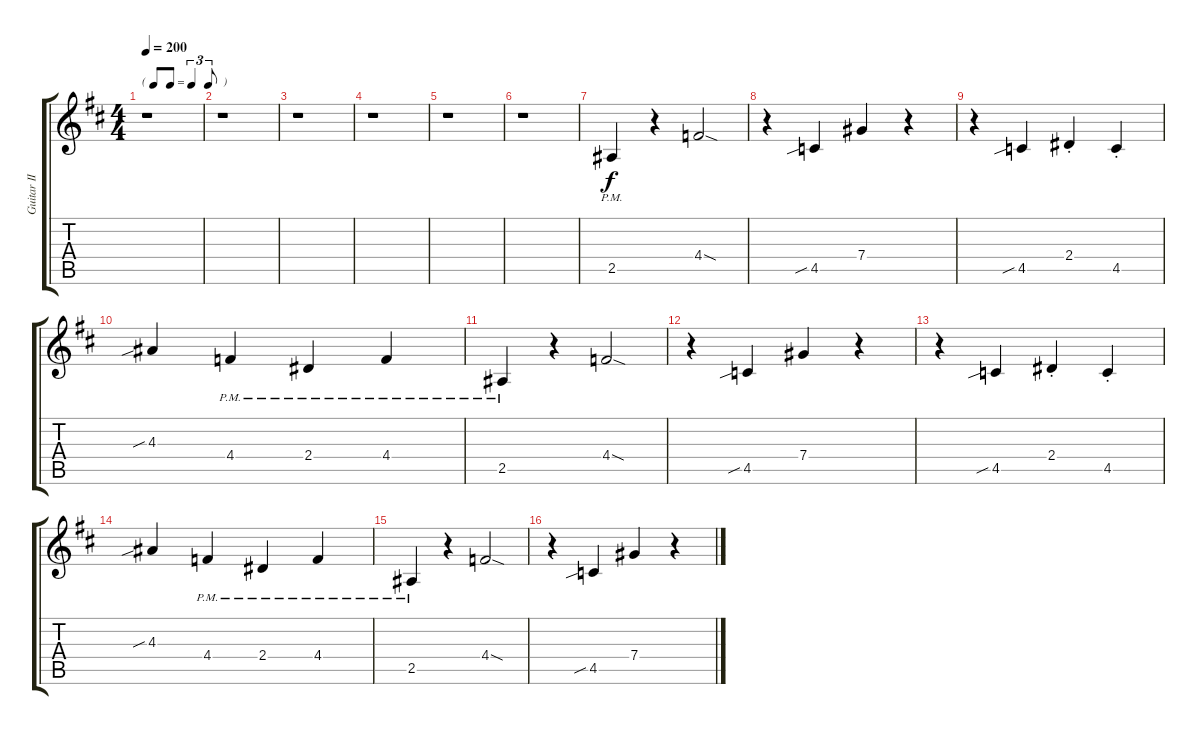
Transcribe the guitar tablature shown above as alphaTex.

\track ("Guitar II (Hitsugi)" "Guitar II ") {instrument overdrivenguitar}
\staff {score tabs}
\tuning (Eb4 Bb3 Gb3 Db3 Ab2 Eb2) {hide}
\ts (4 4)
\tf triplet8th
\tempo 200
\clef g2
\ks d
r.1{dy f} |
r.1 |
r.1 |
r.1 |
r.1 |
r.1 |
2.5{pm}.4 r.4 4.4{sod}.2 |
r.4 4.5{sib}.4 7.4.4 r.4 |
r.4 4.5{sib}.4 2.4{st}.4 4.5{st}.4 |
4.3{sib}.4 4.4{pm}.4 2.4{pm}.4 4.4{pm}.4 |
2.5{pm}.4 r.4 4.4{sod}.2 |
r.4 4.5{sib}.4 7.4.4 r.4 |
r.4 4.5{sib}.4 2.4{st}.4 4.5{st}.4 |
4.3{sib}.4 4.4{pm}.4 2.4{pm}.4 4.4{pm}.4 |
2.5{pm}.4 r.4 4.4{sod}.2 |
r.4 4.5{sib}.4 7.4.4 r.4
